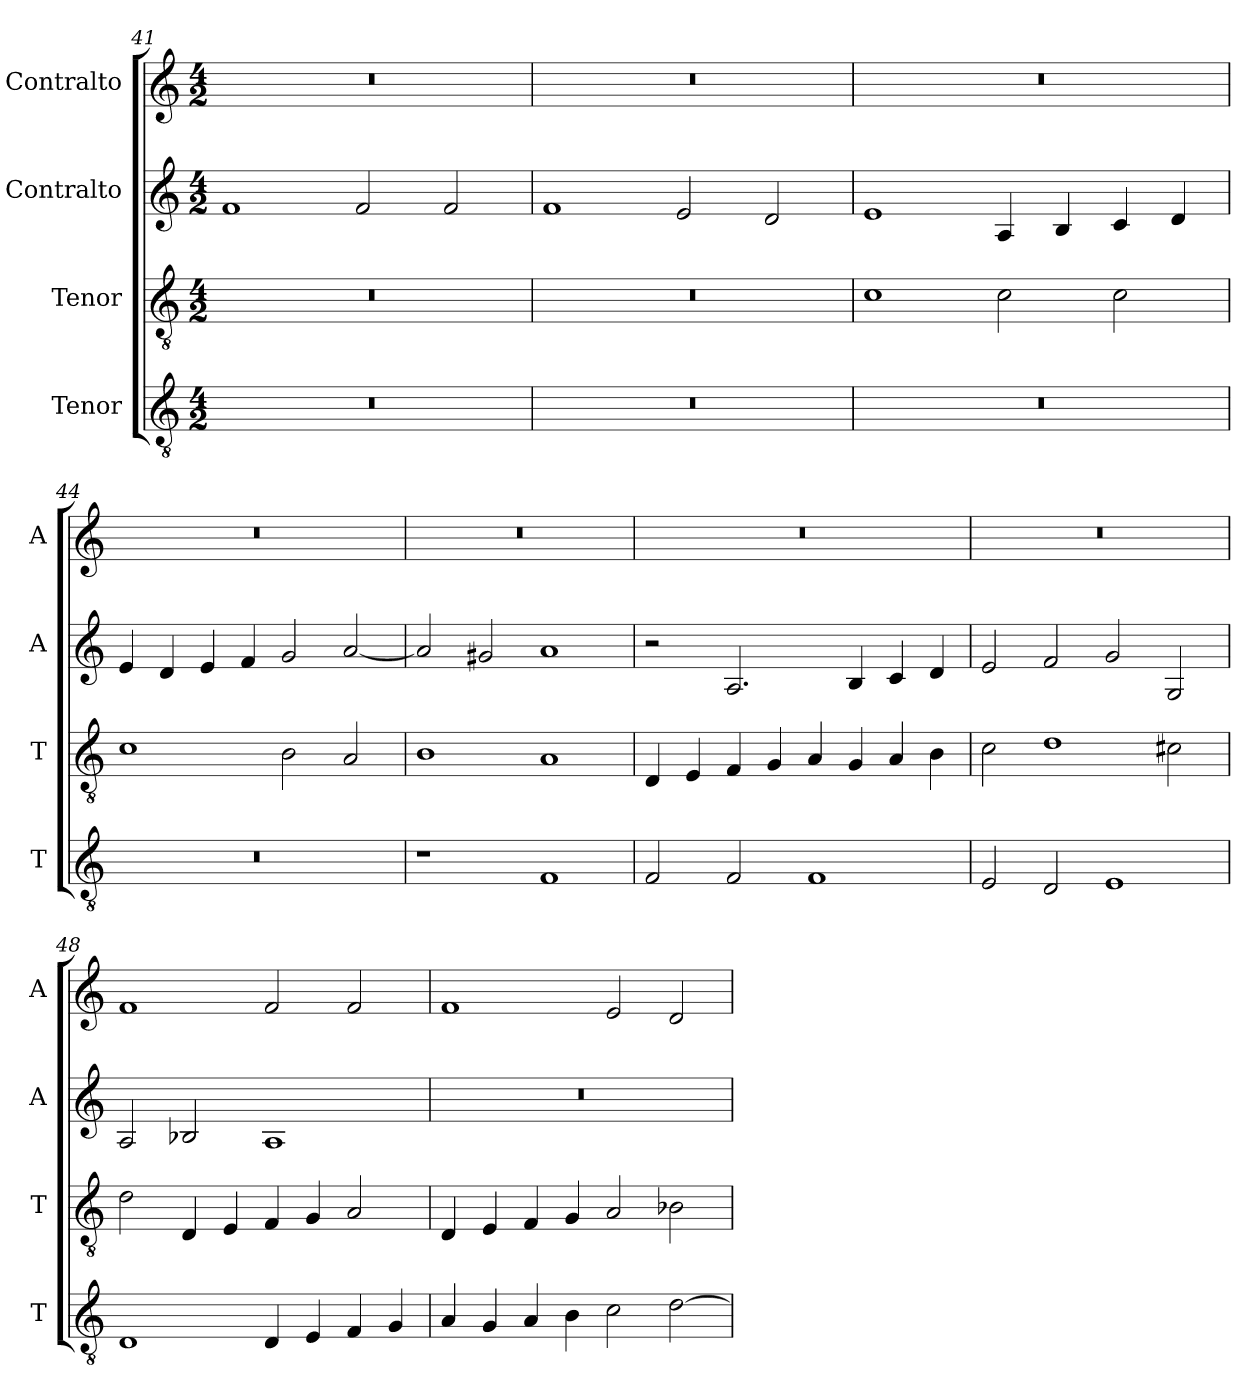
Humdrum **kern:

**kern	**kern	**kern	**kern
*part4	*part3	*part2	*part1
*staff4	*staff3	*staff2	*staff1
*I"Tenor	*I"Tenor	*I"Contralto	*I"Contralto
*I'T	*I'T	*I'A	*I'A
*clefGv2	*clefGv2	*clefG2	*clefG2
*k[]	*k[]	*k[]	*k[]
*A:aeo	*A:aeo	*A:aeo	*A:aeo
*M4/2	*M4/2	*M4/2	*M4/2
=41	=41	=41	=41
0r	0r	1f	0r
.	.	2f	.
.	.	2f	.
=42	=42	=42	=42
0r	0r	1f	0r
.	.	2e	.
.	.	2d	.
=43	=43	=43	=43
0r	1c	1e	0r
.	2c	4A	.
.	.	4B	.
.	2c	4c	.
.	.	4d	.
=44	=44	=44	=44
0r	1c	4e	0r
.	.	4d	.
.	.	4e	.
.	.	4f	.
.	2B	2g	.
.	2A	[2a	.
=45	=45	=45	=45
1r	1B	2a]	0r
.	.	2g#X	.
1F	1A	1a	.
=46	=46	=46	=46
2F	4D	2r	0r
.	4E	.	.
2F	4F	2.A	.
.	4G	.	.
1F	4A	.	.
.	4G	4B	.
.	4A	4c	.
.	4B	4d	.
=47	=47	=47	=47
2E	2c	2e	0r
2D	1d	2f	.
1E	.	2g	.
.	2c#X	2G	.
=48	=48	=48	=48
1D	2d	2A	1f
.	4D	2B-X	.
.	4E	.	.
4D	4F	1A	2f
4E	4G	.	.
4F	2A	.	2f
4G	.	.	.
=49	=49	=49	=49
4A	4D	0r	1f
4G	4E	.	.
4A	4F	.	.
4B	4G	.	.
2c	2A	.	2e
[2d	2B-X	.	2d
=	=	=	=
*-	*-	*-	*-
